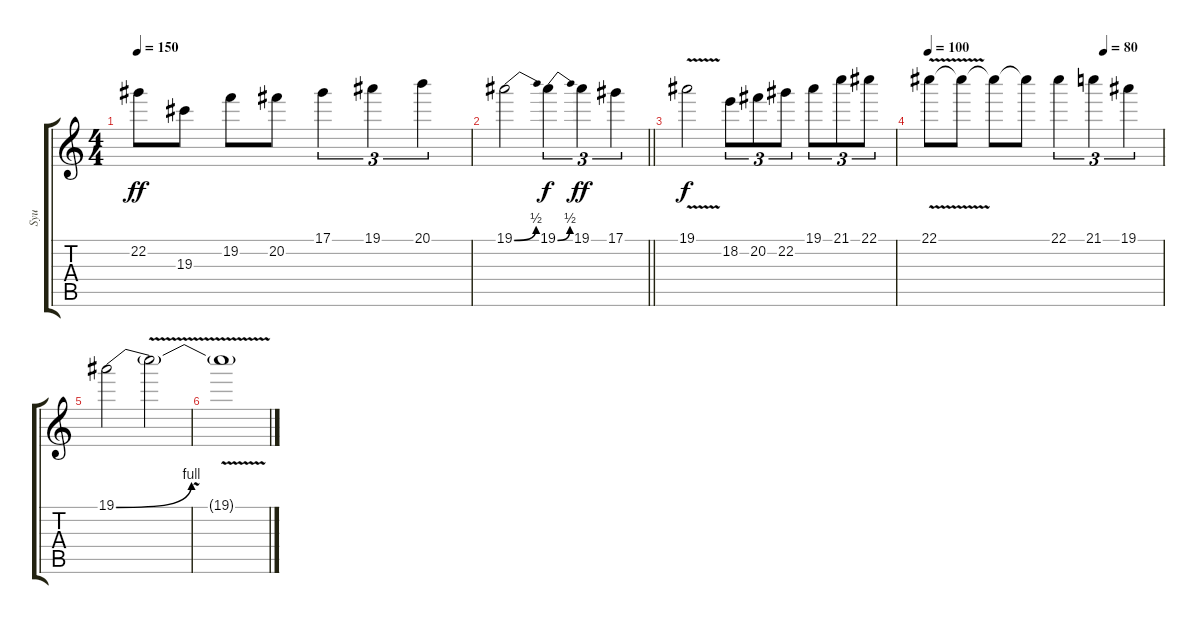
\track ("Syu" "Syu") {instrument overdrivenguitar}
\staff {score tabs}
\tuning (Eb4 Bb3 Gb3 Db3 Ab2 Eb2) {hide}
\ts (4 4)
\tempo 150
\clef g2
\ks c
22.2.8{dy ff} 19.3.8 19.2.8 20.2.8 17.1.4{tu (3 2)} 19.1.4{tu (3 2)} 20.1.4{tu (3 2)} |
\barLineRight lightlight
19.1{be (bend 0 0 60 2)}.2 19.1{be (bend 0 0 60 2)}.4{tu (3 2) dy f} 19.1.4{tu (3 2) dy ff} 17.1.4{tu (3 2)} |
19.1{v}.2{dy f} 18.2.8{tu (3 2)} 20.2.8{tu (3 2)} 22.2.8{tu (3 2)} 19.1.8{tu (3 2)} 21.1.8{tu (3 2)} 22.1.8{tu (3 2)} |
\tempo 100
\tempo (80 0.75)
22.1{v}.8 22.1{t}.8 22.1{t}.8 22.1{t}.8 22.1.4{tu (3 2)} 21.1.4{tu (3 2)} 19.1.4{tu (3 2)} |
19.1{be (bend 0 0 60 4)}.2 19.1{v t}.2 |
19.1{v t}.1
